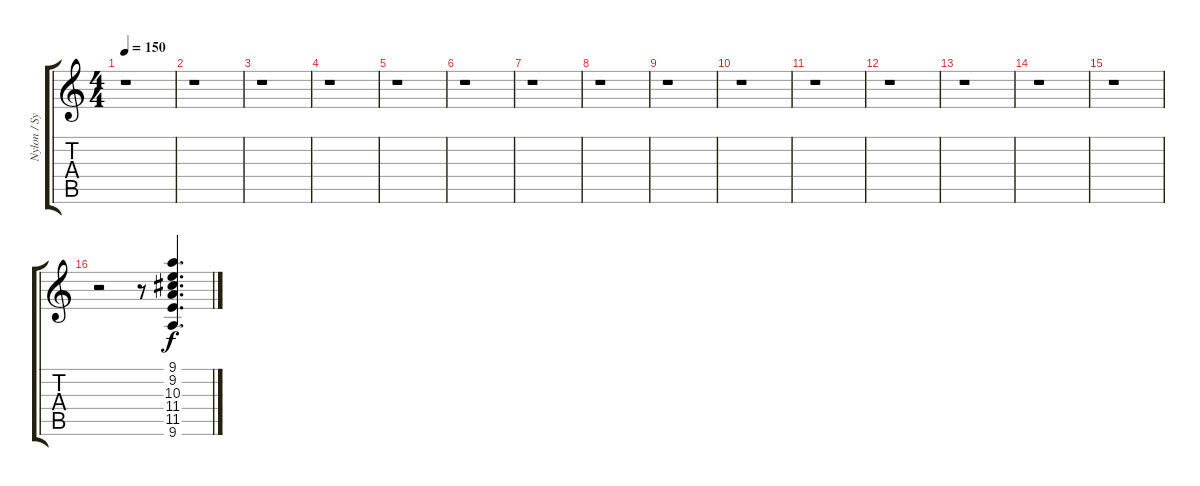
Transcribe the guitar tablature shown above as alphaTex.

\track ("Nylon / Synth Guitar" "Nylon / Sy") {instrument acousticguitarsteel}
\staff {score tabs}
\tuning (C4 G3 Eb3 Bb2 F2 C2) {hide}
\ts (4 4)
\tempo 150
\clef g2
\ks c
r.1{dy f} |
r.1 |
r.1 |
r.1 |
r.1 |
r.1 |
r.1 |
r.1 |
r.1 |
r.1 |
r.1 |
r.1 |
r.1 |
r.1 |
r.1 |
r.2 r.8 (9.1 9.2 10.3 11.4 11.5 9.6).4{d}
